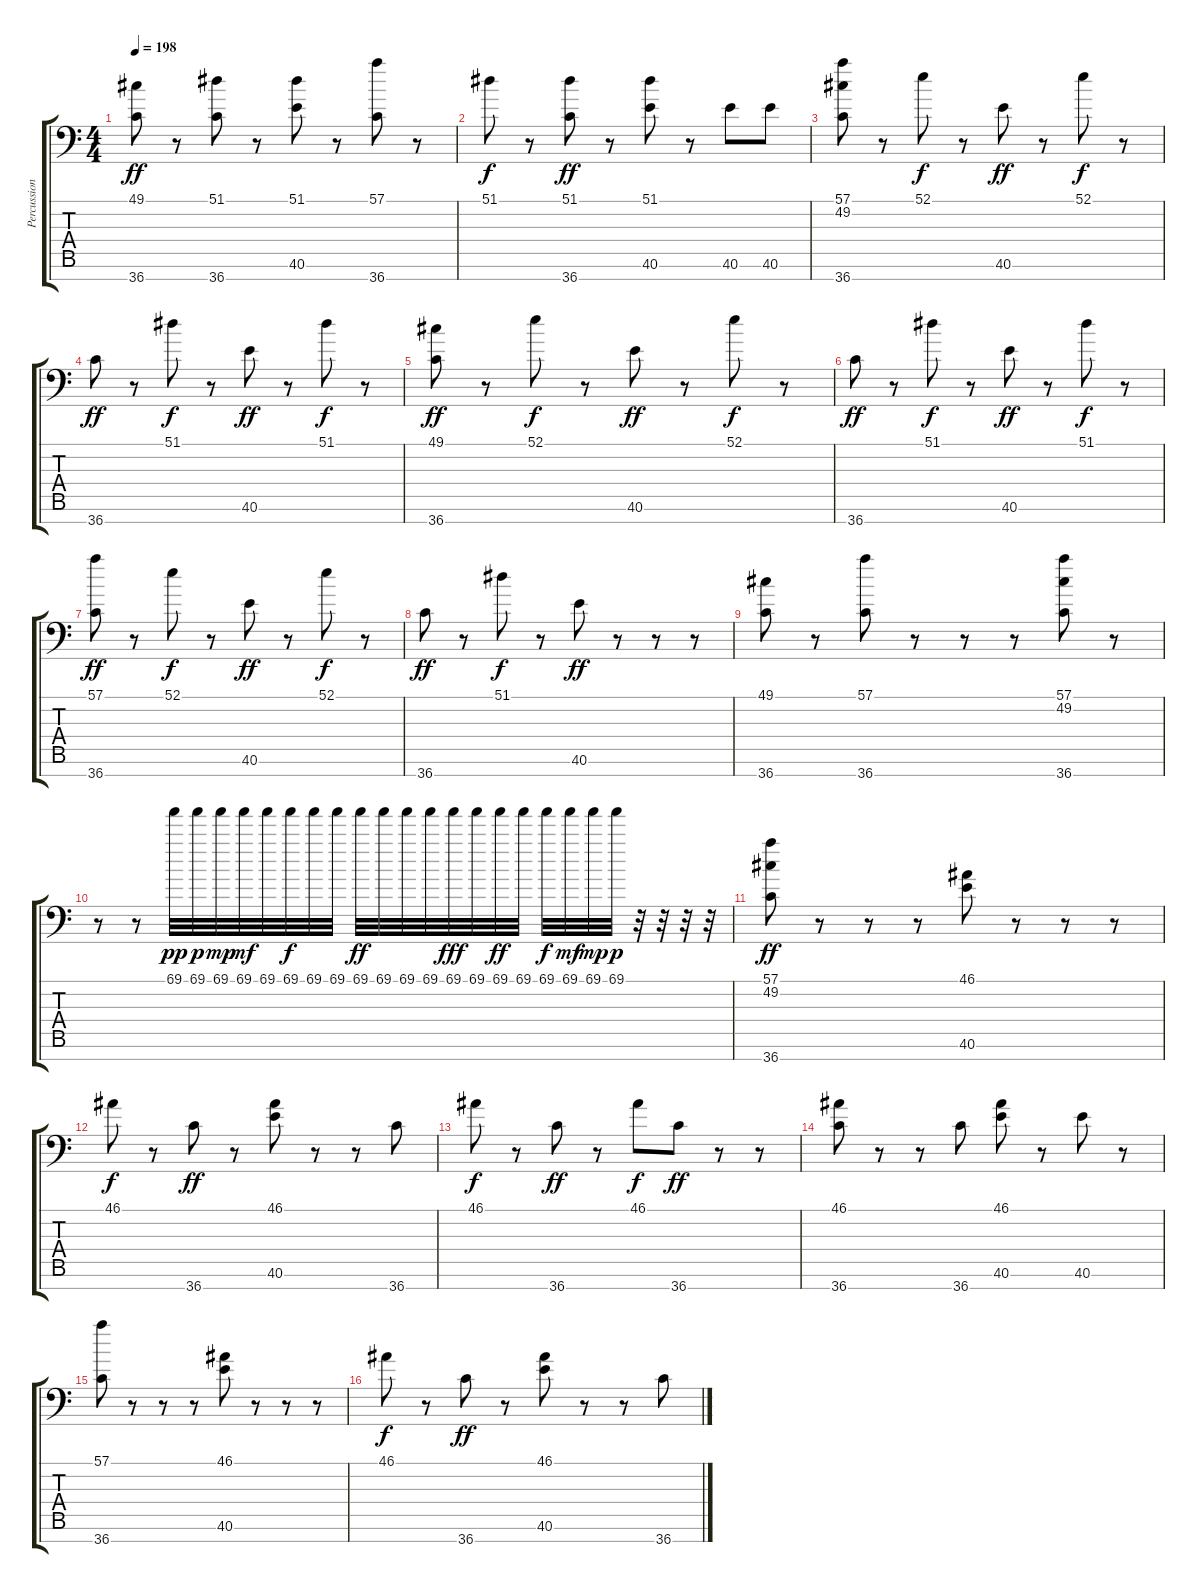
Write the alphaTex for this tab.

\track ("Percussion" "Percussion") {instrument acousticgrandpiano}
\staff {score tabs}
\tuning (C-1 C-1 C-1 C-1 C-1 C-1 C-1) {hide}
\ts (4 4)
\tempo 198
\clef f4
\ks c
(49.1 36.7).8{dy ff} r.8 (51.1 36.7).8 r.8 (51.1 40.6).8 r.8 (57.1 36.7).8 r.8 |
51.1.8{dy f} r.8 (51.1 36.7).8{dy ff} r.8 (51.1 40.6).8 r.8 40.6.8 40.6.8 |
(57.1 49.2 36.7).8 r.8 52.1.8{dy f} r.8 40.6.8{dy ff} r.8 52.1.8{dy f} r.8 |
36.7.8{dy ff} r.8 51.1.8{dy f} r.8 40.6.8{dy ff} r.8 51.1.8{dy f} r.8 |
(49.1 36.7).8{dy ff} r.8 52.1.8{dy f} r.8 40.6.8{dy ff} r.8 52.1.8{dy f} r.8 |
36.7.8{dy ff} r.8 51.1.8{dy f} r.8 40.6.8{dy ff} r.8 51.1.8{dy f} r.8 |
(57.1 36.7).8{dy ff} r.8 52.1.8{dy f} r.8 40.6.8{dy ff} r.8 52.1.8{dy f} r.8 |
36.7.8{dy ff} r.8 51.1.8{dy f} r.8 40.6.8{dy ff} r.8 r.8 r.8 |
(49.1 36.7).8 r.8 (57.1 36.7).8 r.8 r.8 r.8 (57.1 49.2 36.7).8 r.8 |
r.8 r.8 69.1.32{dy pp} 69.1.32{dy p} 69.1.32{dy mp} 69.1.32{dy mf} 69.1.32 69.1.32{dy f} 69.1.32 69.1.32 69.1.32{dy ff} 69.1.32 69.1.32 69.1.32 69.1.32{dy fff} 69.1.32 69.1.32{dy ff} 69.1.32 69.1.32{dy f} 69.1.32{dy mf} 69.1.32{dy mp} 69.1.32{dy p} r.32 r.32 r.32 r.32 |
(57.1 49.2 36.7).8{dy ff} r.8 r.8 r.8 (46.1 40.6).8 r.8 r.8 r.8 |
46.1.8{dy f} r.8 36.7.8{dy ff} r.8 (46.1 40.6).8 r.8 r.8 36.7.8 |
46.1.8{dy f} r.8 36.7.8{dy ff} r.8 46.1.8{dy f} 36.7.8{dy ff} r.8 r.8 |
(46.1 36.7).8 r.8 r.8 36.7.8 (46.1 40.6).8 r.8 40.6.8 r.8 |
(57.1 36.7).8 r.8 r.8 r.8 (46.1 40.6).8 r.8 r.8 r.8 |
46.1.8{dy f} r.8 36.7.8{dy ff} r.8 (46.1 40.6).8 r.8 r.8 36.7.8
